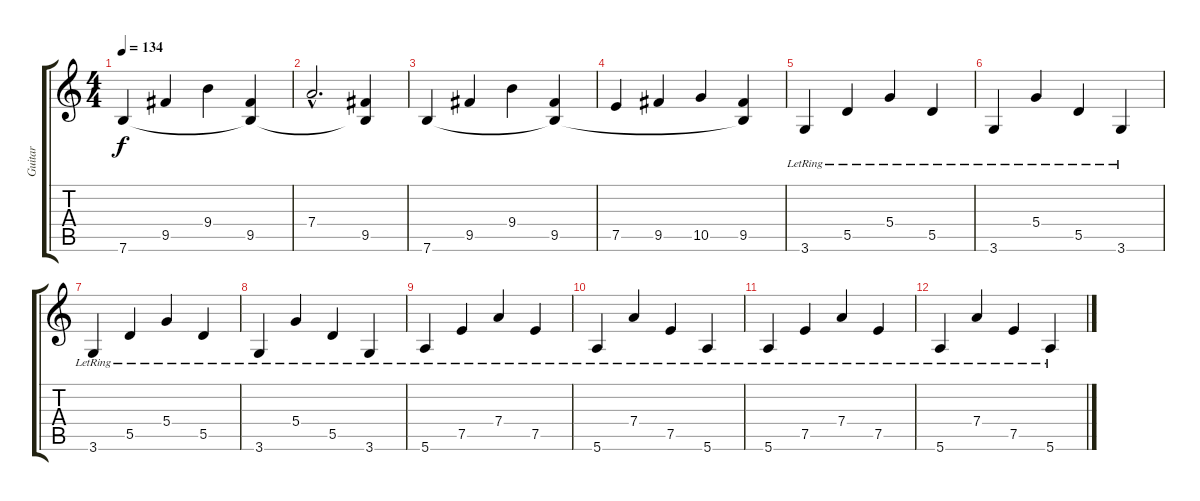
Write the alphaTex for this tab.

\track ("Guitar" "Guitar") {instrument acousticguitarsteel}
\staff {score tabs}
\tuning (E4 B3 G3 D3 A2 E2) {hide}
\ts (4 4)
\tempo 134
\clef g2
\ks c
7.6.4{dy f volume 16} 9.5.4{volume 13} 9.4.4 (9.5 7.6{t}).4 |
7.4{hac}.2{d} (9.5 7.6{t}).4 |
7.6.4{volume 16} 9.5.4{volume 13} 9.4.4 (9.5 7.6{t}).4 |
7.5.4 9.5.4 10.5.4 (9.5 7.6{t}).4 |
3.6{lr}.4 5.5{lr}.4 5.4{lr}.4 5.5{lr}.4 |
3.6{lr}.4 5.4{lr}.4 5.5{lr}.4 3.6{lr}.4 |
3.6{lr}.4 5.5{lr}.4 5.4{lr}.4 5.5{lr}.4 |
3.6{lr}.4 5.4{lr}.4 5.5{lr}.4 3.6{lr}.4 |
5.6{lr}.4 7.5{lr}.4 7.4{lr}.4 7.5{lr}.4 |
5.6{lr}.4 7.4{lr}.4 7.5{lr}.4 5.6{lr}.4 |
5.6{lr}.4 7.5{lr}.4 7.4{lr}.4 7.5{lr}.4 |
5.6{lr}.4 7.4{lr}.4 7.5{lr}.4 5.6{lr}.4
